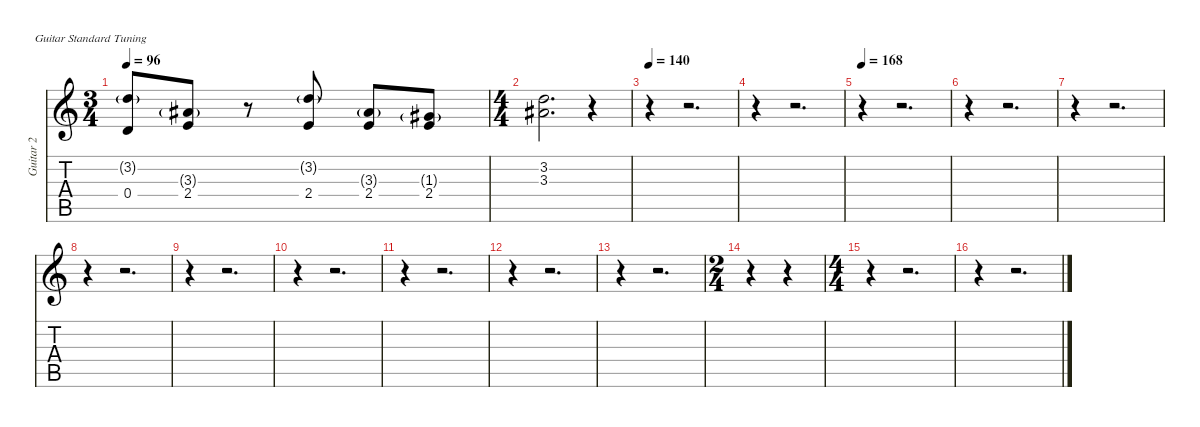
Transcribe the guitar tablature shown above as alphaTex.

\defaultSystemsLayout 4
\hideDynamics
\bracketExtendMode nobrackets
\firstSystemTrackNameMode fullname
\otherSystemsTrackNameOrientation horizontal
\track ("Guitar 2" "dist.guit.") {instrument distortionguitar}
\staff {score tabs}
\tuning (E4 B3 G3 D3 A2 E2)
\ts (3 4)
\tempo 96
\clef g2
\ks c
(3.2{g} 0.4).8{dy f beam Up} (3.3{g acc #} 2.4).8{beam Up} r.8{beam Up} (3.2{g} 2.4).8{beam Up} (3.3{g acc #} 2.4).8{beam Up} (1.3{g acc #} 2.4).8{beam Up} |
\ts (4 4)
\beaming (8 2 2 2 2)
(3.2 3.3{acc #}).2{d beam Down} r.4{beam Down} |
\tempo 140
r.4{beam Down} r.2{d beam Down} |
r.4{beam Down} r.2{d beam Down} |
\tempo 168
r.4{beam Down} r.2{d beam Down} |
r.4{beam Down} r.2{d beam Down} |
r.4{beam Down} r.2{d beam Down} |
r.4{beam Down} r.2{d beam Down} |
r.4{beam Down} r.2{d beam Down} |
r.4{beam Down} r.2{d beam Down} |
r.4{beam Down} r.2{d beam Down} |
r.4{beam Down} r.2{d beam Down} |
r.4{beam Down} r.2{d beam Down} |
\ts (2 4)
\beaming (8 2 2)
r.4{beam Down} r.4{beam Down} |
\ts (4 4)
\beaming (8 2 2 2 2)
r.4{beam Down} r.2{d beam Down} |
r.4{beam Down} r.2{d beam Down}
